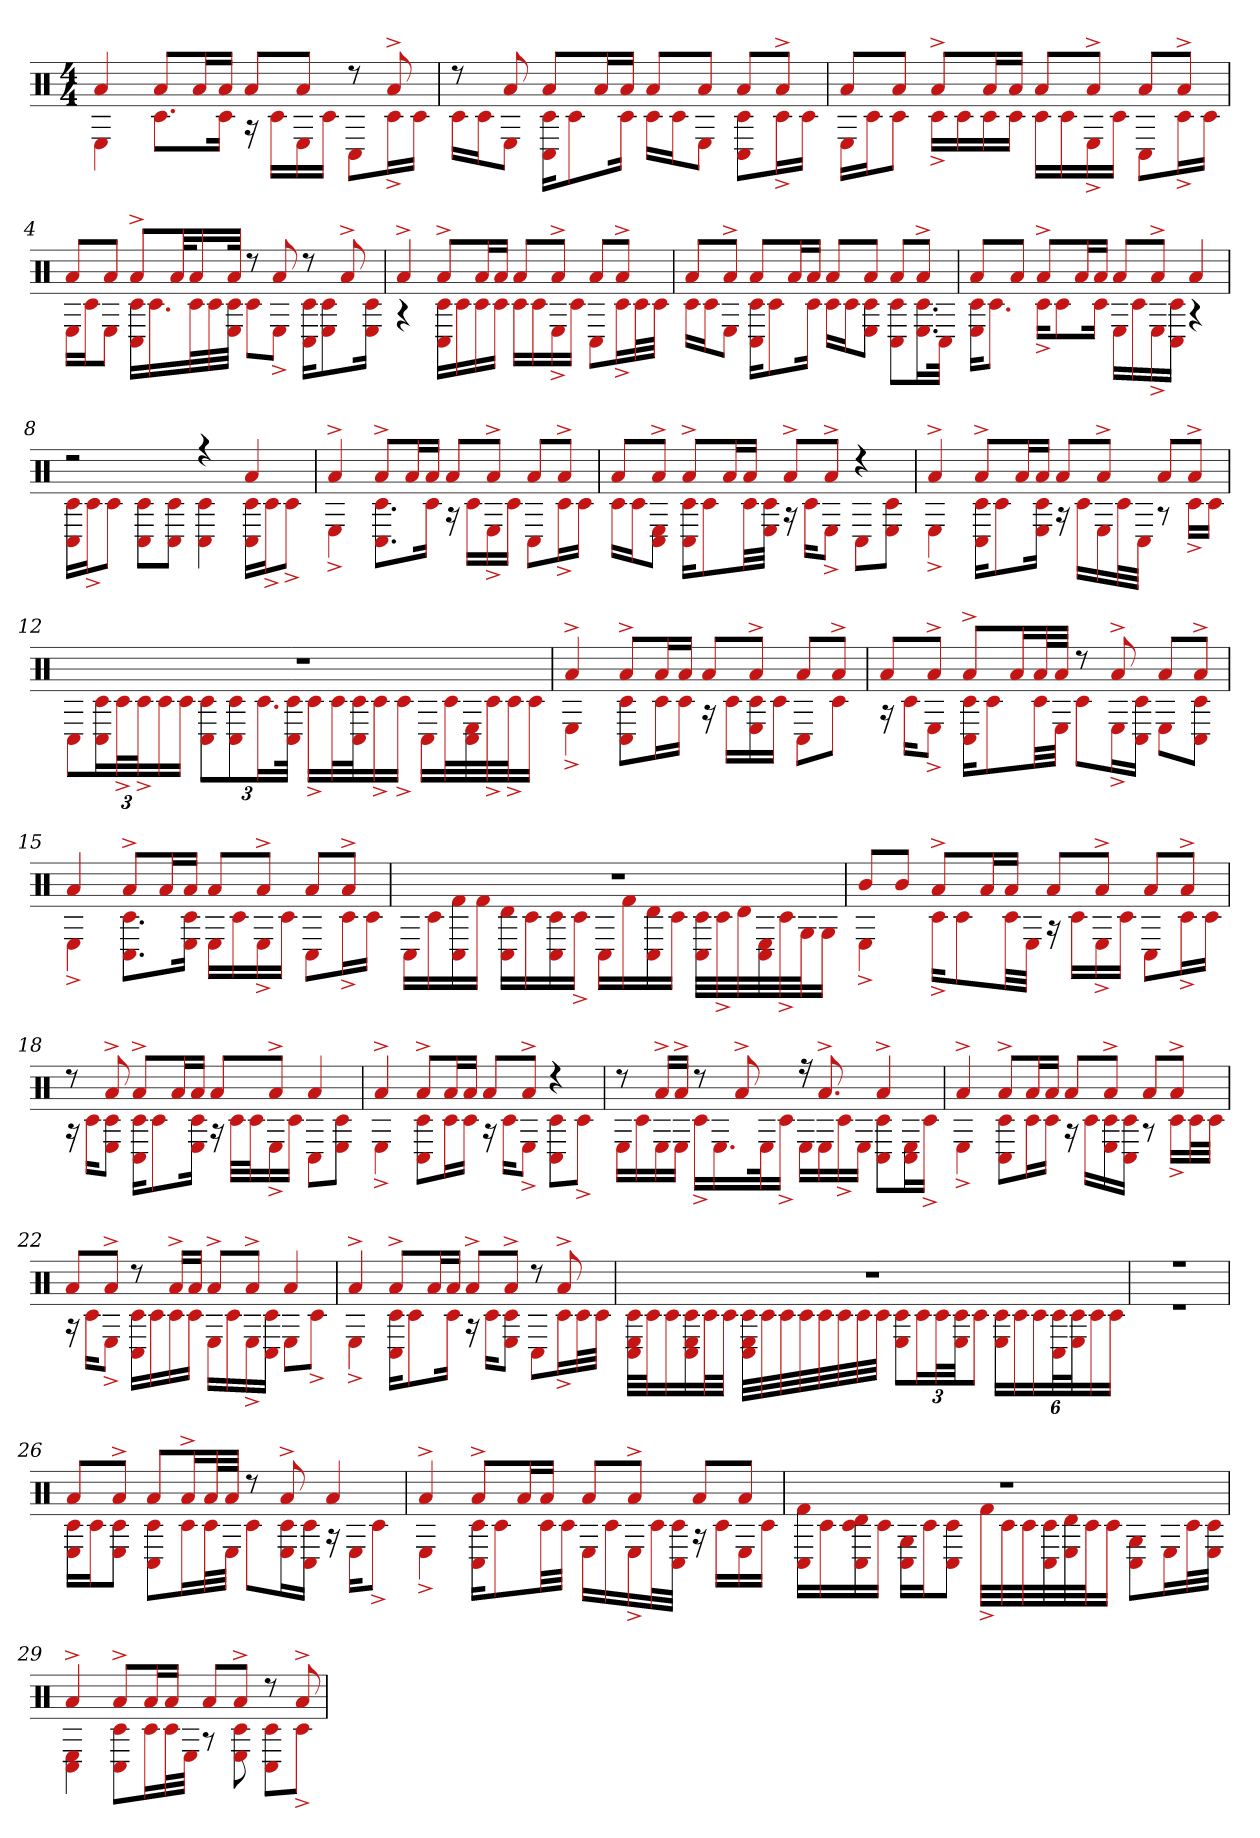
**kern
*part1
*staff1
*clefX
*k[]
*M4/4
=1
*^
4a	4E
8aL	8.c#L
16aL	.
16aJJ	16c#Jk
8aL	16r
.	16c#LL
8aJ	16E
.	16c#JJ
8r	8C#L
8a^	16c#^L
.	16c#JJ
=2	=2
8r	16c#LL
.	16c#J
8a	8EJ
8aL	16C# 16c#KL
.	8c#
16aL	.
16aJJ	16c#Jk
8aL	16c#LL
.	16c#J
8aJ	8EJ
8aL	8C# 8c#L
8a^J	16c#^L
.	16c#JJ
=3	=3
8aL	16ELL
.	16c#J
8aJ	8c#J
8a^L	16c#^LL
.	16c#
16aL	16c#
16aJJ	16c#JJ
8aL	16c#LL
.	16c#
8a^J	16E^
.	16c#JJ
8aL	8C#L
8a^J	16c#^L
.	16c#JJ
=4	=4
8aL	16ELL
.	16c#J
8aJ	8EJ
8a^L	16C# 16c#LL
.	16.c#
32akL	.
16a	32c#L
.	32c#
32aJJk	32c# 32EJJJ
8r	8c#L
8a	8E^J
8r	16C# 16c#KL
.	8E 8c#
8a^	.
.	16c# 16EJk
=5	=5
4a^	4r
8a^L	16C# 16c#LL
.	16c#
16aL	16c#
16aJJ	16c#JJ
8aL	16c#LL
.	16c#
8a^J	16E^
.	16c#JJ
8aL	8C#L
8a^J	16c#^L
.	32c#L
.	32c#JJJ
=6	=6
8aL	16c#LL
.	16c#J
8a^J	8EJ
8aL	16C# 16c#KL
.	8c#
16aL	.
16aJJ	16c#Jk
8aL	16c#LL
.	16c#J
8aJ	8E 8c#J
8aL	8C# 8c#L
8a^J	16.E 16.c#L
.	32C#JJk
=7	=7
8aL	16c# 16EKL
.	8.c#J
8aJ	.
8a^L	16c#^KL
.	8c#
16aL	.
16aJJ	16c#Jk
8aL	16ELL
.	16c#
8a^J	16E^
.	16c# 16C#JJ
4a	4r
=8	=8
2r	16C# 16c#LL
.	16c#^J
.	8c#J
.	8C# 8c#L
.	8C# 8c#J
4r	4c# 4C#
4a	16C# 16c#LL
.	16c#^J
.	8c#^J
=9	=9
4a^	4E^
8a^L	8.C# 8.c#L
16aL	.
16aJJ	16c#Jk
8aL	16r
.	16c#LL
8a^J	16E^
.	16c#JJ
8aL	8C#L
8a^J	16c#^L
.	16c#JJ
=10	=10
8aL	16c#LL
.	16c#J
8a^J	8E 8C#J
8a^L	16C# 16c#KL
.	8c#
16aL	.
16aJJ	32c#LL
.	32E 32c#JJJ
8a^L	16r
.	16c#KL
8a^J	8E^J
4r	8C#L
.	8E 8c#J
=11	=11
4a^	4E^
8a^L	16C# 16c#KL
.	8c#
16aL	.
16aJJ	16c# 16EJk
8aL	16r
.	16c#LL
8a^J	16E
.	32c#L
.	32C#JJJ
8aL	8r
8a^J	16c#^LL
.	16c#JJ
=12	=12
1r	12C#L
.	24c# 24C#L
.	48c#^L
.	48c#^J
.	24c#
.	24c#JJ
.	12C# 12c#L
.	12c# 12C#
.	24.c#L
.	48C# 48c#JJk
.	16c#^LL
.	32c#L
.	32c# 32C#J
.	16c#^
.	16c#^JJ
.	16C#LL
.	32c#L
.	32C# 32E
.	32c#^
.	32c#^J
.	16c#JJ
=13	=13
4a^	4E^
8a^L	8C# 8c#L
16aL	16c#L
16aJJ	16c#JJ
8aL	16r
.	16c#LL
8a^J	16c# 16E
.	16c#JJ
8aL	8C#L
8a^J	8c#J
=14	=14
8aL	16r
.	16c#KL
8a^J	8E^J
8a^L	16C# 16c#KL
.	8c#
16aL	.
32aL	32c#LL
32aJJJ	32EJJJ
8r	8c#L
8a^	16E^L
.	16c# 16C#JJ
8aL	8EL
8a^J	8C# 8c#J
=15	=15
4a	4E^
8a^L	8.C# 8.c#L
16aL	.
16aJJ	16c# 16EJk
8aL	16ELL
.	16c#
8a^J	16E^
.	16c#JJ
8aL	8C#L
8a^J	16c#^L
.	16c#JJ
=16	=16
1r	16C#LL
.	16c#
.	16C# 16f#
.	16f#JJ
.	16C# 16dLL
.	16c#
.	16C# 16c#
.	16c#^JJ
.	16C#LL
.	16f#
.	16C# 16d
.	16c#JJ
.	32C# 32c#LLL
.	32c#^
.	32d
.	32E 32C#
.	32c#^
.	32GJ
.	16GJJ
=17	=17
8bL	4E^
8bJ	.
8a^L	16c#^KL
.	8c#
16aL	.
16aJJ	32c#LL
.	32EJJJ
8aL	16r
.	16c#LL
8a^J	16E^
.	16c#JJ
8aL	8C#L
8a^J	16c#^L
.	16c#JJ
=18	=18
8r	16r
.	16c#KL
8a^	8E 8c#J
8a^L	16C# 16c#KL
.	8c#
16aL	.
16aJJ	16c# 16EJk
8aL	16r
.	32c#LLL
.	32c#J
8a^J	16E^
.	16c#JJ
4a	8C#L
.	8E 8c#J
=19	=19
4a^	4E^
8a^L	8C# 8c#L
16aL	16c#L
16aJJ	16c#JJ
8aL	16r
.	16c#KL
8a^J	8E^J
4r	8c# 8C#L
.	8c#^J
=20	=20
8r	16ELL
.	16c#
16a^LL	16E
16a^JJ	16EJJ
8r	16c#^LL
.	16.E
8a^	.
.	32Ek
.	16c#^JJ
16r	16ELL
8.a^	16E
.	16c#^
.	16EJJ
4a^	8C# 8c#L
.	16C# 16EL
.	16c#^JJ
=21	=21
4a^	4E^
8a^L	8C# 8c#L
16aL	16c#L
16aJJ	16c#JJ
8aL	16r
.	16c#LL
8a^J	16c# 16E
.	16c# 16C#JJ
8aL	8r
8a^J	16c#^LL
.	32c#L
.	32c#JJJ
=22	=22
8aL	16r
.	16c#KL
8a^J	8E^J
8r	16C# 16c#LL
.	16c#
16a^LL	16c#
16aJJ	16c#JJ
8a^L	16ELL
.	16c#
8a^J	16E^
.	16c# 16C#JJ
4a	8EL
.	8c#^J
=23	=23
4a^	4E^
8a^L	16C# 16c#KL
.	8c#
16aL	.
16aJJ	16c#Jk
8a^L	16r
.	16c#KL
8a^J	8E 8c#J
8r	8C#L
8a^	16c#^L
.	32c#L
.	32c#JJJ
=24	=24
1r	32E 32C# 32c#LLL
.	32c#J
.	16c#
.	16C# 16E 16c#
.	32c#L
.	32c#JJJ
.	32C# 32E 32c#LLL
.	32c#
.	32c#
.	32c#
.	32c#
.	32c#
.	32c#
.	32c#JJJ
.	12E 12c#L
.	24c#L
.	48c#L
.	48c# 48EJJ
.	12c#J
.	24c# 24ELL
.	24c#
.	24c#
.	48c# 48C#L
.	48c# 48EJ
.	24c#
.	24c#JJ
=25	=25
1r	1r
=26	=26
8aL	16c# 16ELL
.	16c#J
8a^J	8E 8c#J
8aL	8C# 8c#L
16a^L	16c#L
32aL	32c#L
32aJJJ	32EJJJ
8r	8c#L
8a^	16c# 16EL
.	16c# 16C#JJ
4a	16r
.	16EKL
.	8c#^J
=27	=27
4a^	4E^
8a^L	16C# 16c#KL
.	8c#
16aL	.
16aJJ	32c#LL
.	32c#JJJ
8aL	16ELL
.	16c#
8a^J	16E^
.	32c#L
.	32c# 32C#JJJ
8aL	16r
.	16c#LL
8aJ	16E
.	16c#JJ
=28	=28
1r	16C# 16f#LL
.	16c#
.	16C# 16d 16c#
.	16c#JJ
.	16C# 16GLL
.	16c#J
.	8C# 8c#J
.	32f#^LLL
.	32c#
.	32c#
.	32c# 32C#
.	32d 32E
.	32c#J
.	16c#JJ
.	8C# 8GL
.	16EL
.	32c#L
.	32c# 32EJJJ
=29	=29
4a^	4C# 4E
8a^L	8C# 8c#L
16aL	16c#L
16aJJ	32c#L
.	32EJJJ
8aL	8r
8a^J	8c# 8E
8r	8c# 8C#L
8a^	8c#^J
*v	*v
=
*-
